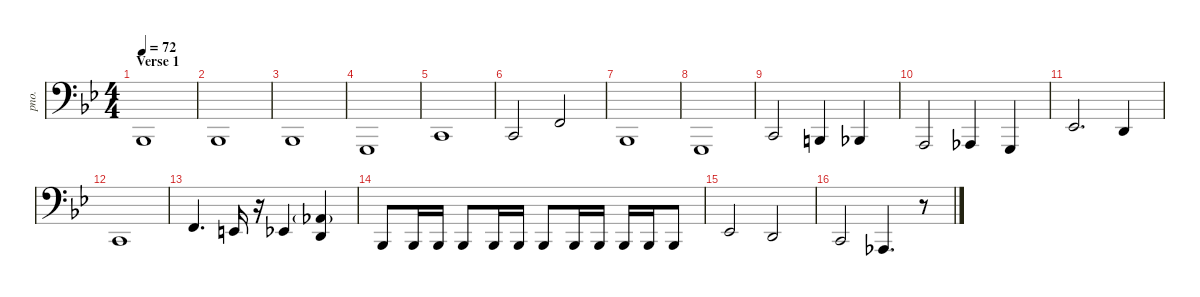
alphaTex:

\defaultSystemsLayout 4
\hideDynamics
\bracketExtendMode nobrackets
\otherSystemsTrackNameOrientation horizontal
\track ("Piano Bass notes" "pno.") {instrument acousticgrandpiano}
\staff {score}
\tuning (A2 E2 B1 G1 D1 A0 E0)
\ts (4 4)
\section ("" "Verse 1")
\tempo 72
\clef f4
\ks bb
3.4{acc b}.1{dy f beam Up} |
3.4{acc b}.1{beam Up} |
3.4{acc b}.1{beam Up} |
0.4{acc forcenatural}.1{beam Up} |
5.4{acc forcenatural}.1{beam Up} |
5.4{acc forcenatural}.2{beam Up} 6.3{acc forcenatural}.2{beam Up} |
3.4{acc b}.1{beam Up} |
0.4{acc forcenatural}.1{beam Up} |
5.4{acc forcenatural}.2{beam Up} 4.4{acc forcenatural}.4{beam Up} 3.4{acc b}.4{beam Up} |
2.4{acc forcenatural}.2{beam Up} 1.4{acc b}.4{beam Up} 0.4{acc forcenatural}.4{beam Up} |
8.4{acc b}.2{d beam Up} 7.4{acc forcenatural}.4{beam Up} |
10.5{acc forcenatural}.1{beam Up} |
10.4{acc forcenatural}.4{d beam Up} 9.4{acc forcenatural}.16{beam Up} r.16{beam Up} 8.4{acc b}.4{beam Up} (9.3{g acc b} 7.4{acc forcenatural}).4{beam Up} |
8.5{acc b}.8{beam Up} 8.5{acc b}.16{beam Up} 8.5{acc b}.16{beam Up} 8.5{acc b}.8{beam Up} 8.5{acc b}.16{beam Up} 8.5{acc b}.16{beam Up} 8.5{acc b}.8{beam Up} 8.5{acc b}.16{beam Up} 8.5{acc b}.16{beam Up} 8.5{acc b}.16{beam Up} 8.5{acc b}.16{beam Up} 8.5{acc b}.8{beam Up} |
8.4{acc b}.2{beam Up} 7.4{acc forcenatural}.2{beam Up} |
10.5{acc forcenatural}.2{beam Up} 11.6{acc b}.4{d beam Up} r.8{beam Up}
